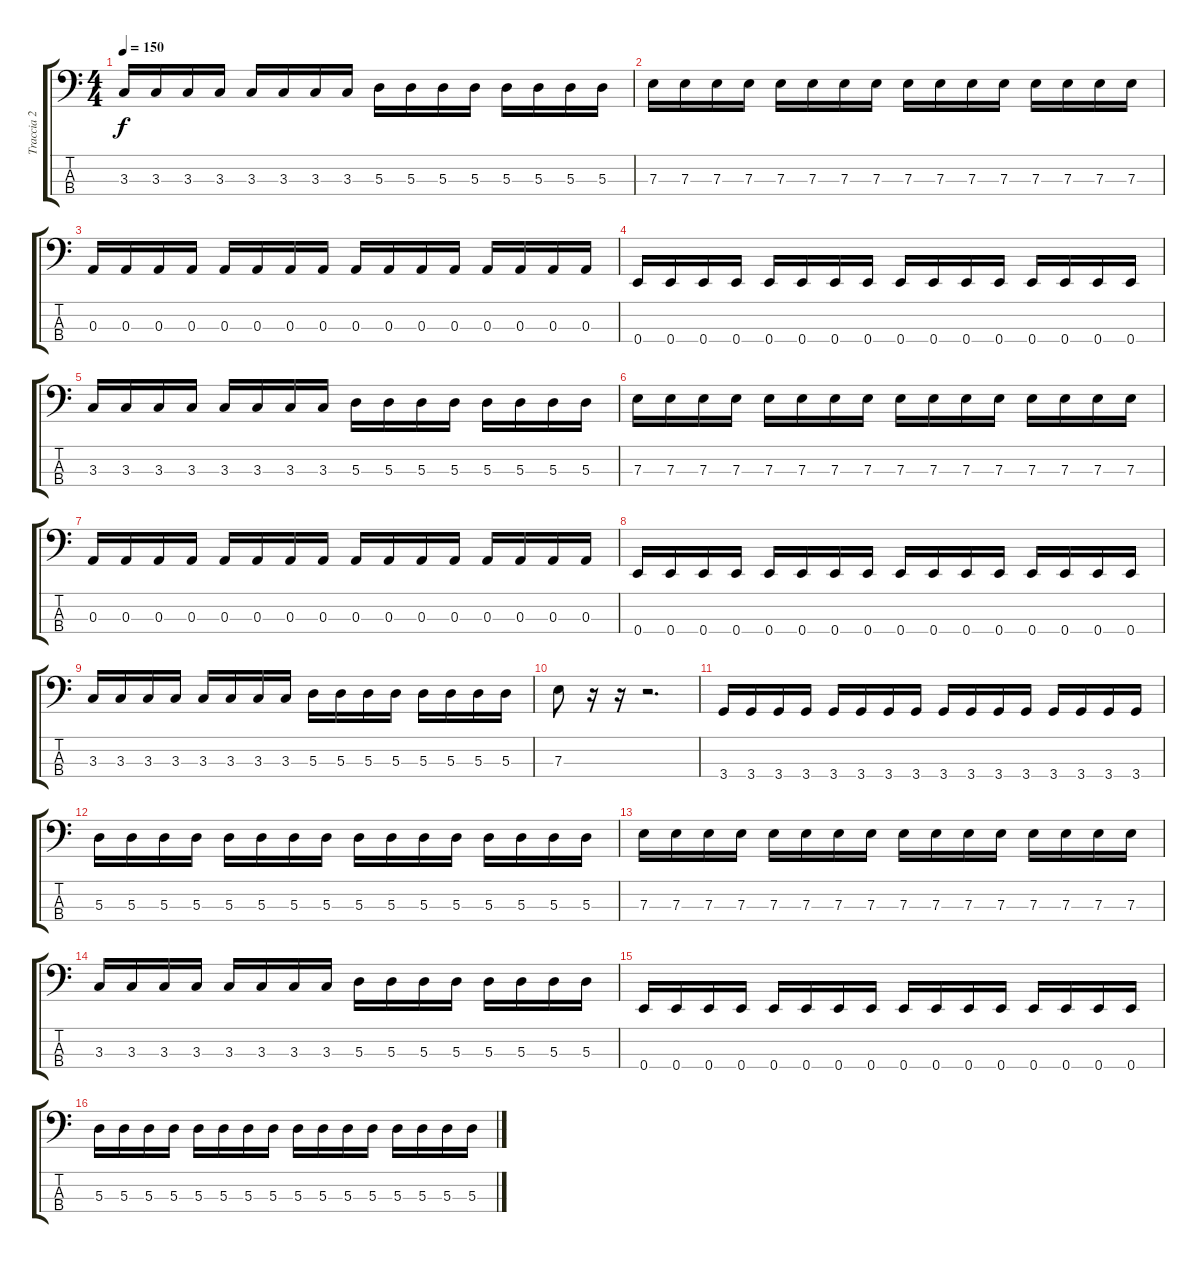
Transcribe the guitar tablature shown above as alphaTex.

\track ("Traccia 2" "Traccia 2") {instrument electricbasspick}
\staff {score tabs}
\tuning (G2 D2 A1 E1) {hide}
\ts (4 4)
\tempo 150
\clef f4
\ks c
3.3.16{dy f} 3.3.16 3.3.16 3.3.16 3.3.16 3.3.16 3.3.16 3.3.16 5.3.16 5.3.16 5.3.16 5.3.16 5.3.16 5.3.16 5.3.16 5.3.16 |
7.3.16 7.3.16 7.3.16 7.3.16 7.3.16 7.3.16 7.3.16 7.3.16 7.3.16 7.3.16 7.3.16 7.3.16 7.3.16 7.3.16 7.3.16 7.3.16 |
0.3.16 0.3.16 0.3.16 0.3.16 0.3.16 0.3.16 0.3.16 0.3.16 0.3.16 0.3.16 0.3.16 0.3.16 0.3.16 0.3.16 0.3.16 0.3.16 |
0.4.16 0.4.16 0.4.16 0.4.16 0.4.16 0.4.16 0.4.16 0.4.16 0.4.16 0.4.16 0.4.16 0.4.16 0.4.16 0.4.16 0.4.16 0.4.16 |
3.3.16 3.3.16 3.3.16 3.3.16 3.3.16 3.3.16 3.3.16 3.3.16 5.3.16 5.3.16 5.3.16 5.3.16 5.3.16 5.3.16 5.3.16 5.3.16 |
7.3.16 7.3.16 7.3.16 7.3.16 7.3.16 7.3.16 7.3.16 7.3.16 7.3.16 7.3.16 7.3.16 7.3.16 7.3.16 7.3.16 7.3.16 7.3.16 |
0.3.16 0.3.16 0.3.16 0.3.16 0.3.16 0.3.16 0.3.16 0.3.16 0.3.16 0.3.16 0.3.16 0.3.16 0.3.16 0.3.16 0.3.16 0.3.16 |
0.4.16 0.4.16 0.4.16 0.4.16 0.4.16 0.4.16 0.4.16 0.4.16 0.4.16 0.4.16 0.4.16 0.4.16 0.4.16 0.4.16 0.4.16 0.4.16 |
3.3.16 3.3.16 3.3.16 3.3.16 3.3.16 3.3.16 3.3.16 3.3.16 5.3.16 5.3.16 5.3.16 5.3.16 5.3.16 5.3.16 5.3.16 5.3.16 |
7.3.8 r.16 r.16 r.2{d} |
3.4.16 3.4.16 3.4.16 3.4.16 3.4.16 3.4.16 3.4.16 3.4.16 3.4.16 3.4.16 3.4.16 3.4.16 3.4.16 3.4.16 3.4.16 3.4.16 |
5.3.16 5.3.16 5.3.16 5.3.16 5.3.16 5.3.16 5.3.16 5.3.16 5.3.16 5.3.16 5.3.16 5.3.16 5.3.16 5.3.16 5.3.16 5.3.16 |
7.3.16 7.3.16 7.3.16 7.3.16 7.3.16 7.3.16 7.3.16 7.3.16 7.3.16 7.3.16 7.3.16 7.3.16 7.3.16 7.3.16 7.3.16 7.3.16 |
3.3.16 3.3.16 3.3.16 3.3.16 3.3.16 3.3.16 3.3.16 3.3.16 5.3.16 5.3.16 5.3.16 5.3.16 5.3.16 5.3.16 5.3.16 5.3.16 |
0.4.16 0.4.16 0.4.16 0.4.16 0.4.16 0.4.16 0.4.16 0.4.16 0.4.16 0.4.16 0.4.16 0.4.16 0.4.16 0.4.16 0.4.16 0.4.16 |
5.3.16 5.3.16 5.3.16 5.3.16 5.3.16 5.3.16 5.3.16 5.3.16 5.3.16 5.3.16 5.3.16 5.3.16 5.3.16 5.3.16 5.3.16 5.3.16
